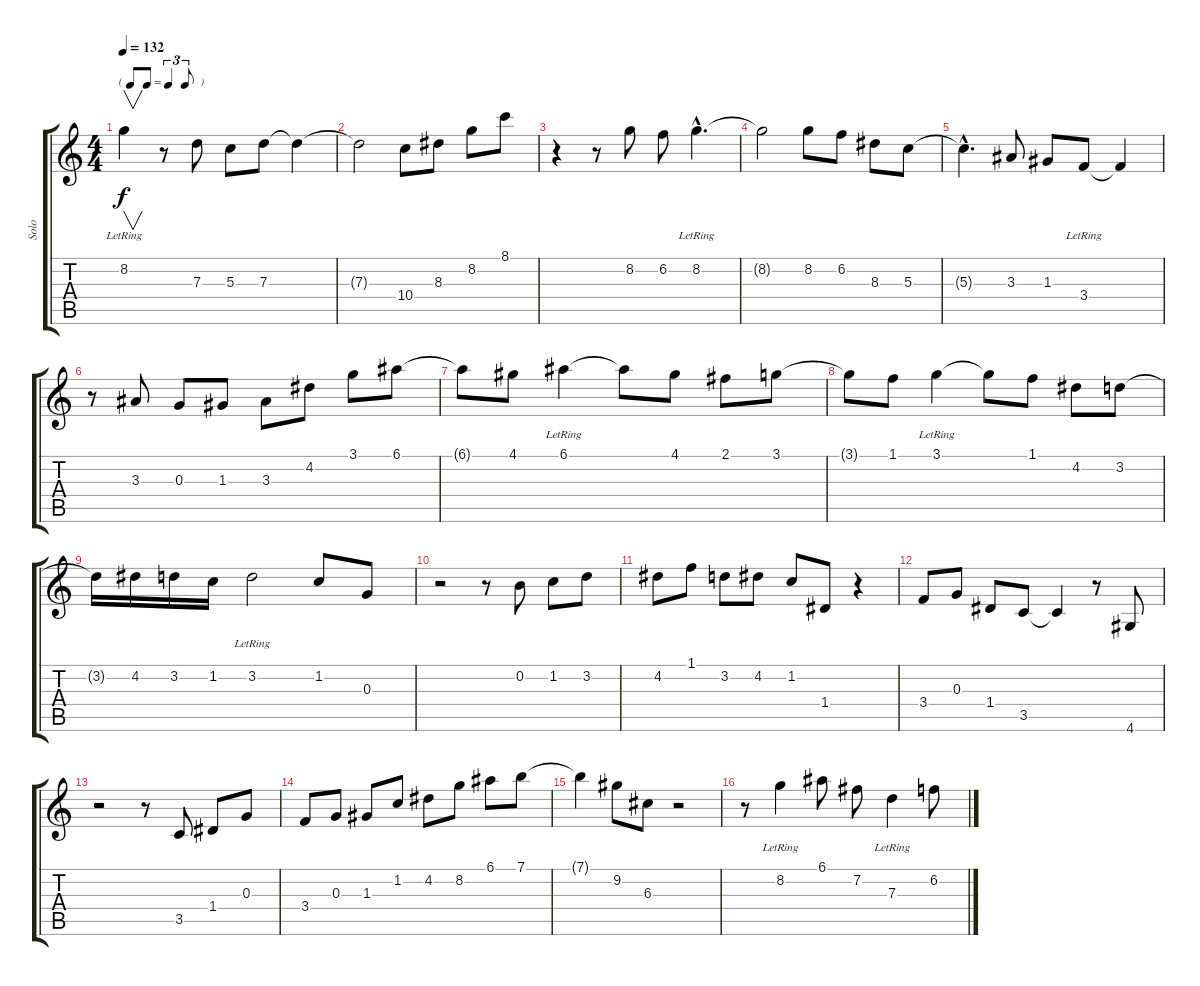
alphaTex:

\track ("Solo" "Solo") {instrument electricguitarjazz}
\staff {score tabs}
\tuning (E4 B3 G3 D3 A2 E2) {hide}
\ts (4 4)
\tf triplet8th
\tempo 132
\clef g2
\ks c
8.2{lr}.4{v dy f instrument electricguitarjazz} r.8 7.3.8 5.3.8 7.3.8 7.3{t}.4 |
7.3{t}.2 10.4.8 8.3.8 8.2.8 8.1.8 |
r.4 r.8 8.2.8 6.2.8 8.2{hac lr}.4{d} |
8.2{t}.2 8.2.8 6.2.8 8.3.8 5.3.8 |
5.3{hac t}.4{d} 3.3.8 1.3.8 3.4{lr}.8 3.4{t}.4 |
r.8 3.3.8 0.3.8 1.3.8 3.3.8 4.2.8 3.1.8 6.1.8 |
6.1{t}.8 4.1.8 6.1{lr}.4 6.1{t}.8 4.1.8 2.1.8 3.1.8 |
3.1{t}.8 1.1.8 3.1{lr}.4 3.1{t}.8 1.1.8 4.2.8 3.2.8 |
3.2{t}.16 4.2.16 3.2.16 1.2.16 3.2{lr}.2 1.2.8 0.3.8 |
r.2 r.8 0.2.8 1.2.8 3.2.8 |
4.2.8 1.1.8 3.2.8 4.2.8 1.2.8 1.4.8 r.4 |
3.4.8 0.3.8 1.4.8 3.5.8 3.5{t}.4 r.8 4.6.8 |
r.2 r.8 3.5.8 1.4.8 0.3.8 |
3.4.8 0.3.8 1.3.8 1.2.8 4.2.8 8.2.8 6.1.8 7.1.8 |
7.1{t}.4 9.2.8 6.3.8 r.2 |
r.8 8.2{lr}.4 6.1.8 7.2.8 7.3{lr}.4 6.2.8
